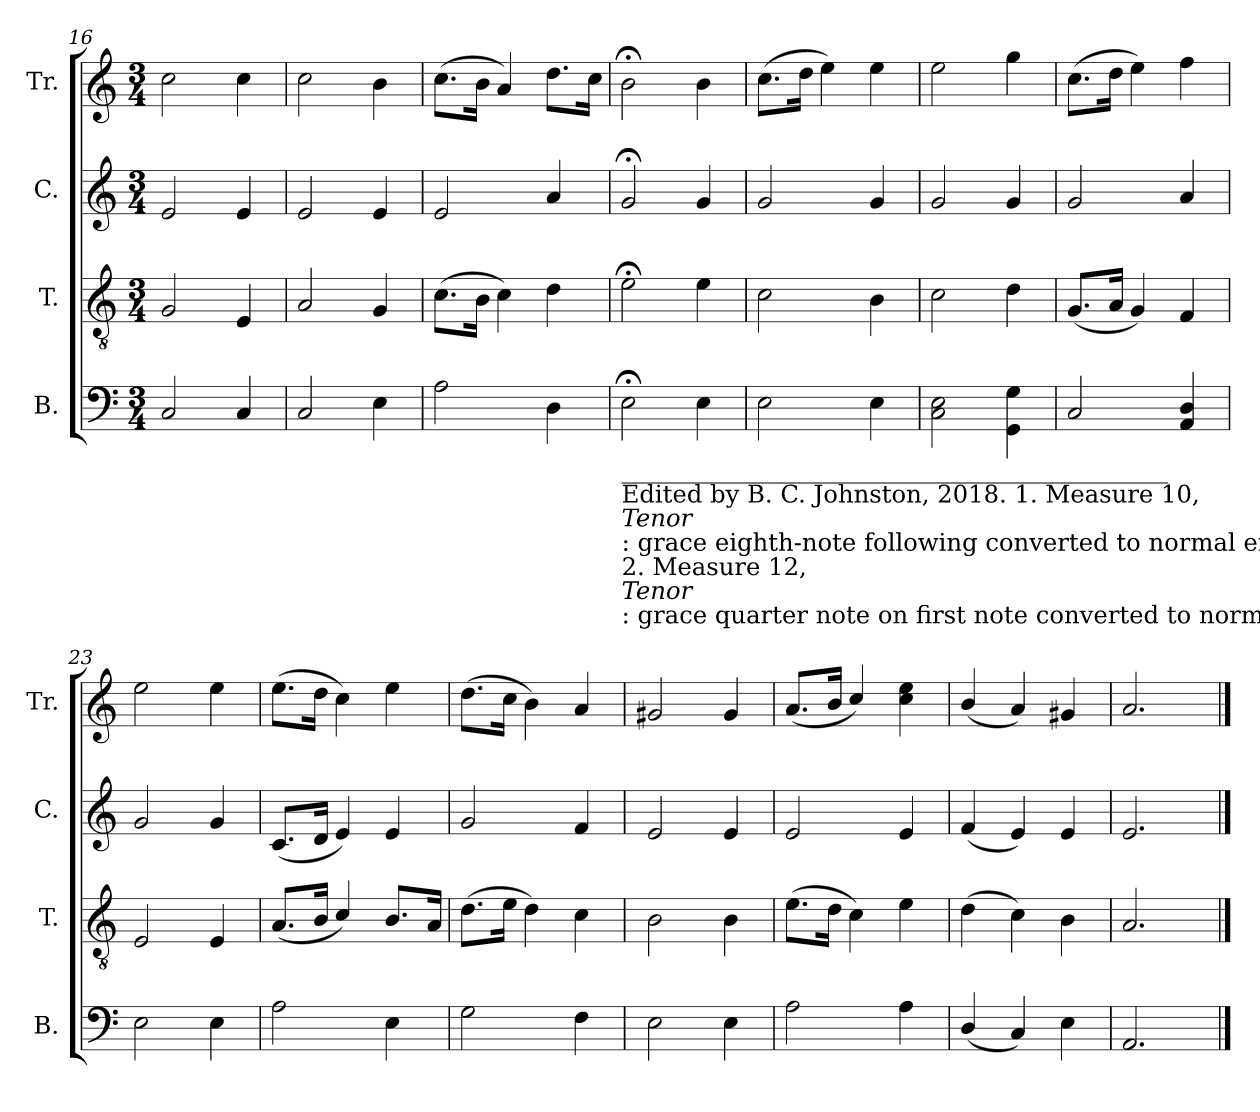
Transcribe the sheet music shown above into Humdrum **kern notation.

**kern	**kern	**kern	**kern
*part4	*part3	*part2	*part1
*staff4	*staff3	*staff2	*staff1
*I"B.	*I"T.	*I"C.	*I"Tr.
*I'B.	*I'T.	*I'C.	*I'Tr.
*clefF4	*clefGv2	*clefG2	*clefG2
*k[]	*k[]	*k[]	*k[]
*M3/4	*M3/4	*M3/4	*M3/4
=16	=16	=16	=16
2C!/	2G!/	2e!/	2cc!\
4C!/	4E!/	4e!/	4cc!\
=17	=17	=17	=17
2C!/	2A!/	2e!/	2cc!\
4E!\	4G!/	4e!/	4b!\
=18	=18	=18	=18
2A!\	(8.c!\L	2e!/	(8.cc!\L
.	16B!\Jk	.	16b!\Jk
.	4c!\)	.	4a!/)
4D!\	4d!\	4a!/	8.dd!\L
.	.	.	16cc!\Jk
=19	=19	=19	=19
!LO:TX:b:t=_____________________________________________	!	!	!
!LO:TX:b:t=Edited by B. C. Johnston, 2018.   1. Measure 10,	!	!	!
!LO:TX:b:i:t=Tenor	!	!	!
!LO:TX:b:t=&colon; grace eighth-note following converted to normal eighth-note.	!	!	!
!LO:TX:b:t=2. Measure 12,	!	!	!
!LO:TX:b:i:t=Tenor	!	!	!
!LO:TX:b:t=&colon; grace quarter note on first note converted to normal quarter-note.	!	!	!
2E;<!\	2e;<!\	2g;<!/	2b;<!\
4E!\	4e!\	4g!/	4b!\
=20	=20	=20	=20
2E!\	2c!\	2g!/	(8.cc!\L
.	.	.	16dd!\Jk
.	.	.	4ee!\)
4E!\	4B!\	4g!/	4ee!\
=21	=21	=21	=21
2C!\ 2E!\	2c!\	2g!/	2ee!\
4GG!\ 4G!\	4d!\	4g!/	4gg!\
=22	=22	=22	=22
2C!/	(8.G!/L	2g!/	(8.cc!\L
.	16A!/Jk	.	16dd!\Jk
.	4G!/)	.	4ee!\)
4AA!/ 4D!/	4F!/	4a!/	4ff!\
=23	=23	=23	=23
2E!\	2E!/	2g!/	2ee!\
4E!\	4E!/	4g!/	4ee!\
=24	=24	=24	=24
2A!\	(8.A!/L	(8.c!/L	(8.ee!\L
.	16B!/Jk	16d!/Jk	16dd!\Jk
.	4c!/)	4e!/)	4cc!\)
4E!\	8.B!/L	4e!/	4ee!\
.	16A!/Jk	.	.
=25	=25	=25	=25
2G!\	(8.d!\L	2g!/	(8.dd!\L
.	16e!\Jk	.	16cc!\Jk
.	4d!\)	.	4b!\)
4F!\	4c!\	4f!/	4a!/
=26	=26	=26	=26
2E!\	2B!\	2e!/	2g#X!/
4E!\	4B!\	4e!/	4g#!/
=27	=27	=27	=27
2A!\	(8.e!\L	2e!/	(8.a!/L
.	16d!\Jk	.	16b!/Jk
.	4c!\)	.	4cc!/)
4A!\	4e!\	4e!/	4cc!\ 4ee!\
=28	=28	=28	=28
(4D!/	(4d!\	(4f!/	(4b!/
4C!/)	4c!\)	4e!/)	4a!/)
4E!\	4B!\	4e!/	4g#X!/
=29	=29	=29	=29
2.AA!/	2.A!/	2.e!/	2.a!/
==	==	==	==
*-	*-	*-	*-
